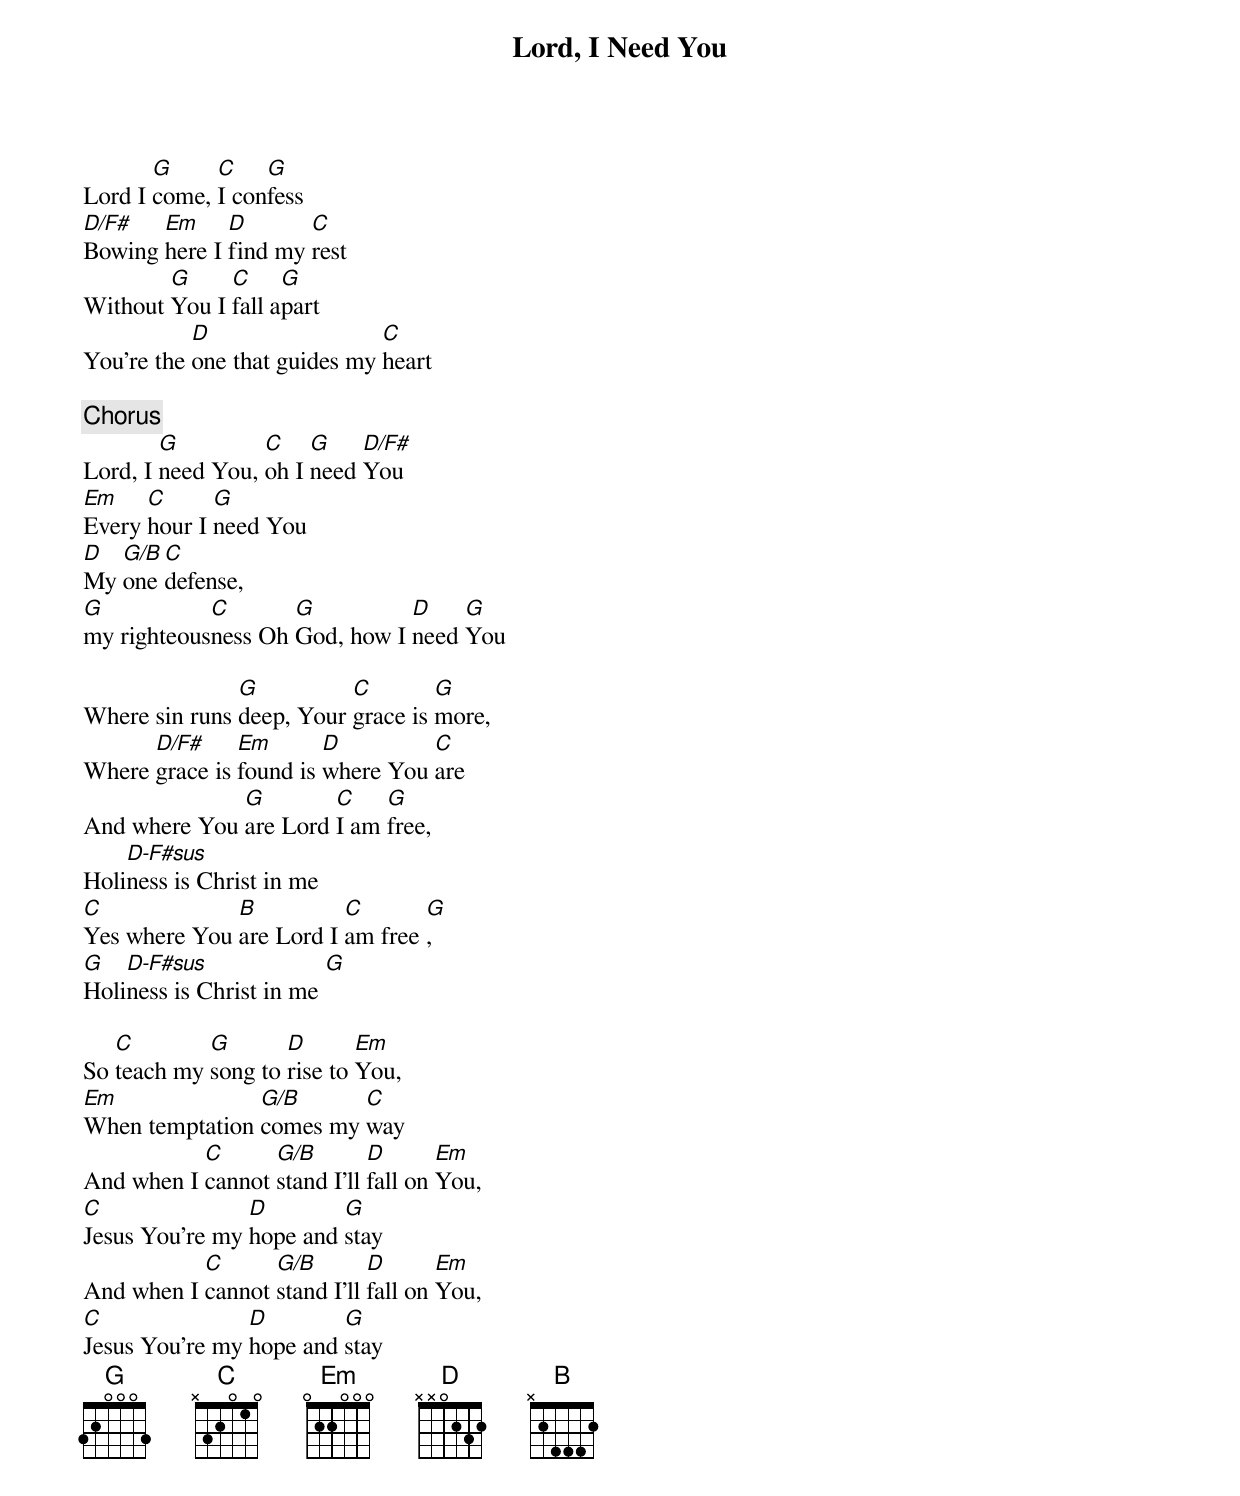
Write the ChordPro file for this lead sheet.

{Title: Lord, I Need You}

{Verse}
Lord I [G]come, [C]I con[G]fess
[D/F#]Bowing [Em]here I [D]find my [C]rest
Without [G]You I [C]fall a[G]part
You're the [D]one that guides my [C]heart

{Chorus}
Lord, I [G]need You, [C]oh I [G]need [D/F#]You
[Em]Every [C]hour I [G]need You
[D]My [G/B]one [C]defense,
[G]my righteous[C]ness Oh [G]God, how I [D]need [G]You

{Verse 2}
Where sin runs [G]deep, Your [C]grace is [G]more,
Where [D/F#]grace is [Em]found is [D]where You [C]are
And where You [G]are Lord [C]I am [G]free,
Holi[D-F#sus]ness is Christ in me
[C]Yes where You [B]are Lord I [C]am free [G],
[G]Holi[D-F#sus]ness is Christ in me [G]

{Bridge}
So [C]teach my [G]song to [D]rise to [Em]You,
[Em]When temptation [G/B]comes my [C]way
And when I [C]cannot [G/B]stand I'll [D]fall on [Em]You,
[C]Jesus You're my [D]hope and [G]stay
And when I [C]cannot [G/B]stand I'll [D]fall on [Em]You,
[C]Jesus You're my [D]hope and [G]stay
